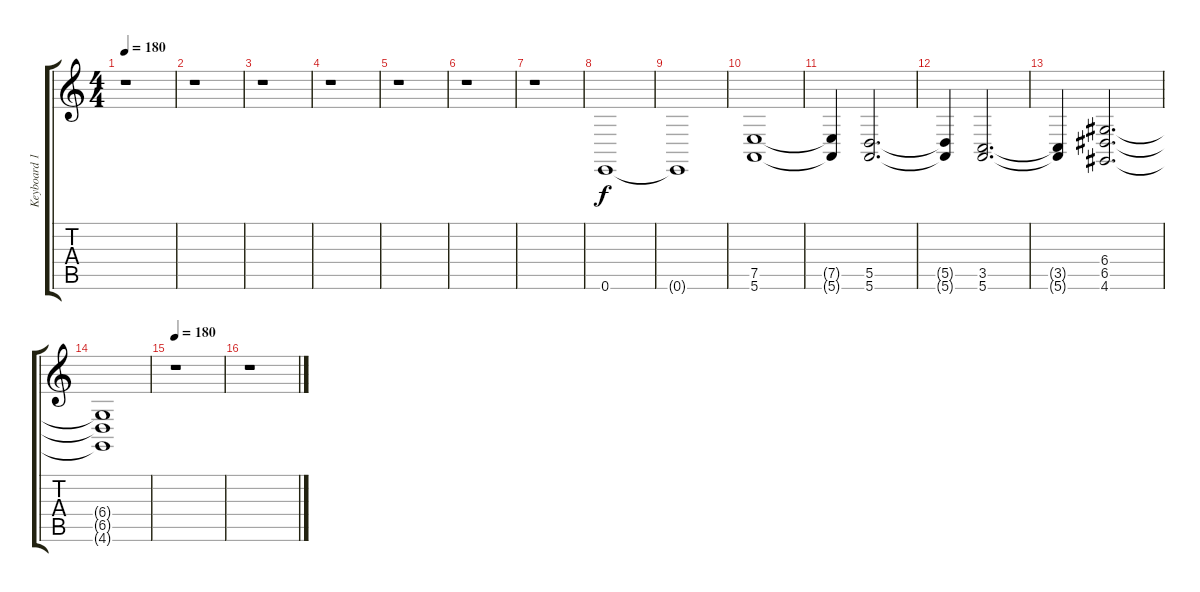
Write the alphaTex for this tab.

\track ("Keyboard 1" "Keyboard 1") {instrument lead2sawtooth}
\staff {score tabs}
\tuning (E4 B3 G3 D3 A2 E2) {hide}
\ts (4 4)
\tempo 180
\tempo 140
\tempo 180
\clef g2
\ks c
r.1{dy f instrument lead2sawtooth} |
r.1 |
r.1 |
r.1 |
r.1 |
r.1 |
r.1 |
0.6.1{instrument seashore} |
0.6{t}.1 |
(7.5 5.6).1{instrument lead2sawtooth} |
(7.5{t} 5.6{t}).4 (5.5 5.6).2{d} |
(5.5{t} 5.6{t}).4 (3.5 5.6).2{d} |
(3.5{t} 5.6{t}).4 (6.4 6.5 4.6).2{d} |
(6.4{t} 6.5{t} 4.6{t}).1 |
\tempo 180
r.1 |
r.1
